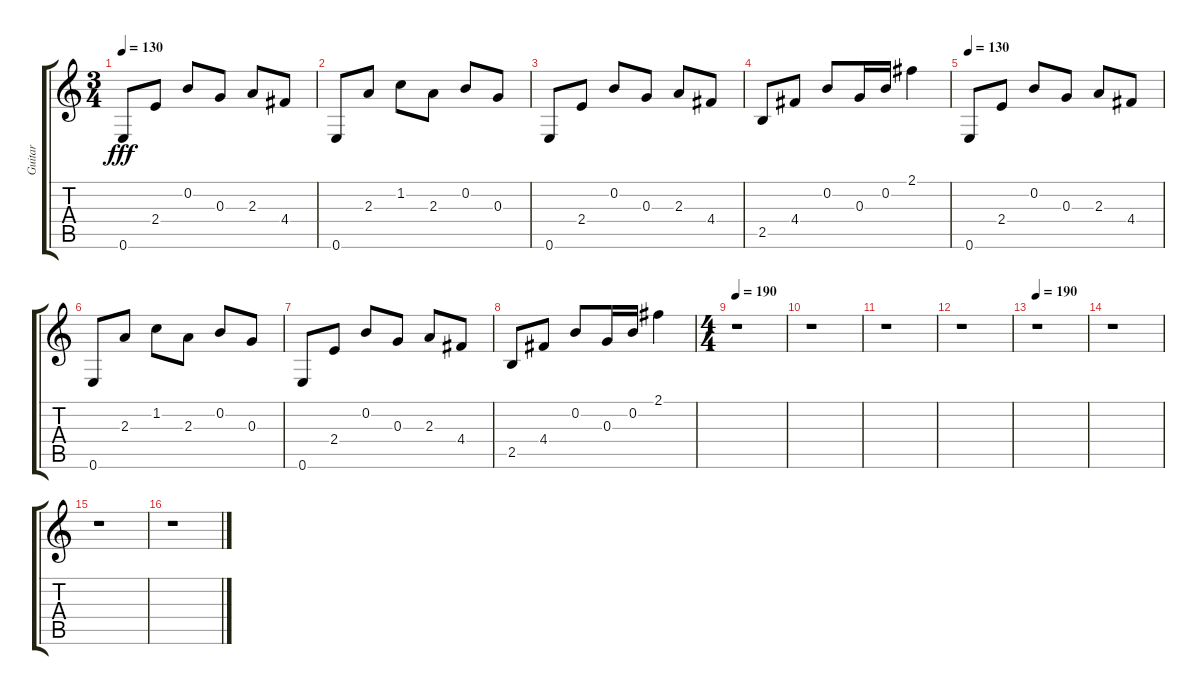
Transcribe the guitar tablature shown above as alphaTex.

\track ("Guitar" "Guitar") {instrument electricguitarclean}
\staff {score tabs}
\tuning (E4 B3 G3 D3 A2 E2) {hide}
\ts (3 4)
\tempo 130
\clef g2
\ks c
0.6.8{dy fff} 2.4.8 0.2.8 0.3.8 2.3.8 4.4.8 |
0.6.8 2.3.8 1.2.8 2.3.8 0.2.8 0.3.8 |
0.6.8 2.4.8 0.2.8 0.3.8 2.3.8 4.4.8 |
2.5.8 4.4.8 0.2.8 0.3.16 0.2.16 2.1.4 |
\tempo 130
0.6.8 2.4.8 0.2.8 0.3.8 2.3.8 4.4.8 |
0.6.8 2.3.8 1.2.8 2.3.8 0.2.8 0.3.8 |
0.6.8 2.4.8 0.2.8 0.3.8 2.3.8 4.4.8 |
2.5.8 4.4.8 0.2.8 0.3.16 0.2.16 2.1.4 |
\ts (4 4)
\tempo 190
r.1 |
r.1 |
r.1 |
r.1 |
\tempo 190
r.1 |
r.1 |
r.1 |
r.1
